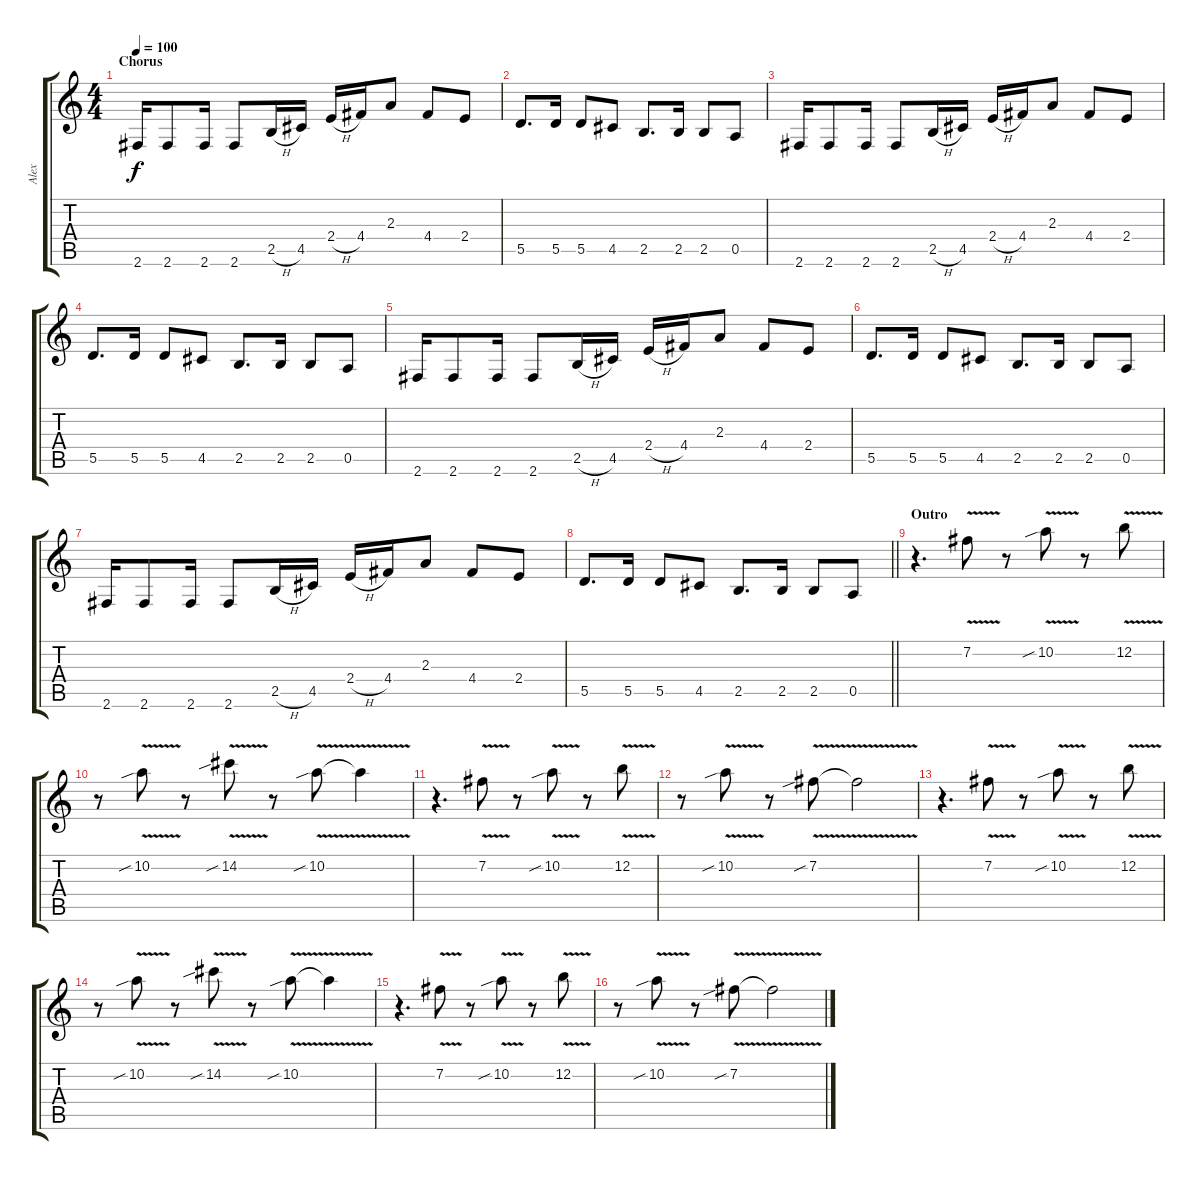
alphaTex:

\track ("Alex" "Alex") {instrument overdrivenguitar}
\staff {score tabs}
\tuning (E4 B3 G3 D3 A2 E2) {hide}
\ts (4 4)
\section ("" "Chorus")
\tempo 100
\clef g2
\ks c
2.6.16{dy f} 2.6.8 2.6.16 2.6.8 2.5{h}.16 4.5.16 2.4{h}.16 4.4.16 2.3.8 4.4.8 2.4.8 |
5.5.8{d} 5.5.16 5.5.8 4.5.8 2.5.8{d} 2.5.16 2.5.8 0.5.8 |
2.6.16 2.6.8 2.6.16 2.6.8 2.5{h}.16 4.5.16 2.4{h}.16 4.4.16 2.3.8 4.4.8 2.4.8 |
5.5.8{d} 5.5.16 5.5.8 4.5.8 2.5.8{d} 2.5.16 2.5.8 0.5.8 |
2.6.16 2.6.8 2.6.16 2.6.8 2.5{h}.16 4.5.16 2.4{h}.16 4.4.16 2.3.8 4.4.8 2.4.8 |
5.5.8{d} 5.5.16 5.5.8 4.5.8 2.5.8{d} 2.5.16 2.5.8 0.5.8 |
2.6.16 2.6.8 2.6.16 2.6.8 2.5{h}.16 4.5.16 2.4{h}.16 4.4.16 2.3.8 4.4.8 2.4.8 |
\barLineRight lightlight
5.5.8{d} 5.5.16 5.5.8 4.5.8 2.5.8{d} 2.5.16 2.5.8 0.5.8 |
\section ("" "Outro")
r.4{d} 7.2{v}.8 r.8 10.2{v sib}.8 r.8 12.2{v}.8 |
r.8 10.2{v sib}.8 r.8 14.2{v sib}.8 r.8 10.2{v sib}.8 10.2{t}.4 |
r.4{d} 7.2{v}.8 r.8 10.2{v sib}.8 r.8 12.2{v}.8 |
r.8 10.2{v sib}.8 r.8 7.2{v sib}.8 7.2{t}.2 |
r.4{d} 7.2{v}.8 r.8 10.2{v sib}.8 r.8 12.2{v}.8 |
r.8 10.2{v sib}.8 r.8 14.2{v sib}.8 r.8 10.2{v sib}.8 10.2{t}.4 |
r.4{d} 7.2{v}.8 r.8 10.2{v sib}.8 r.8 12.2{v}.8 |
r.8 10.2{v sib}.8 r.8 7.2{v sib}.8 7.2{t}.2
